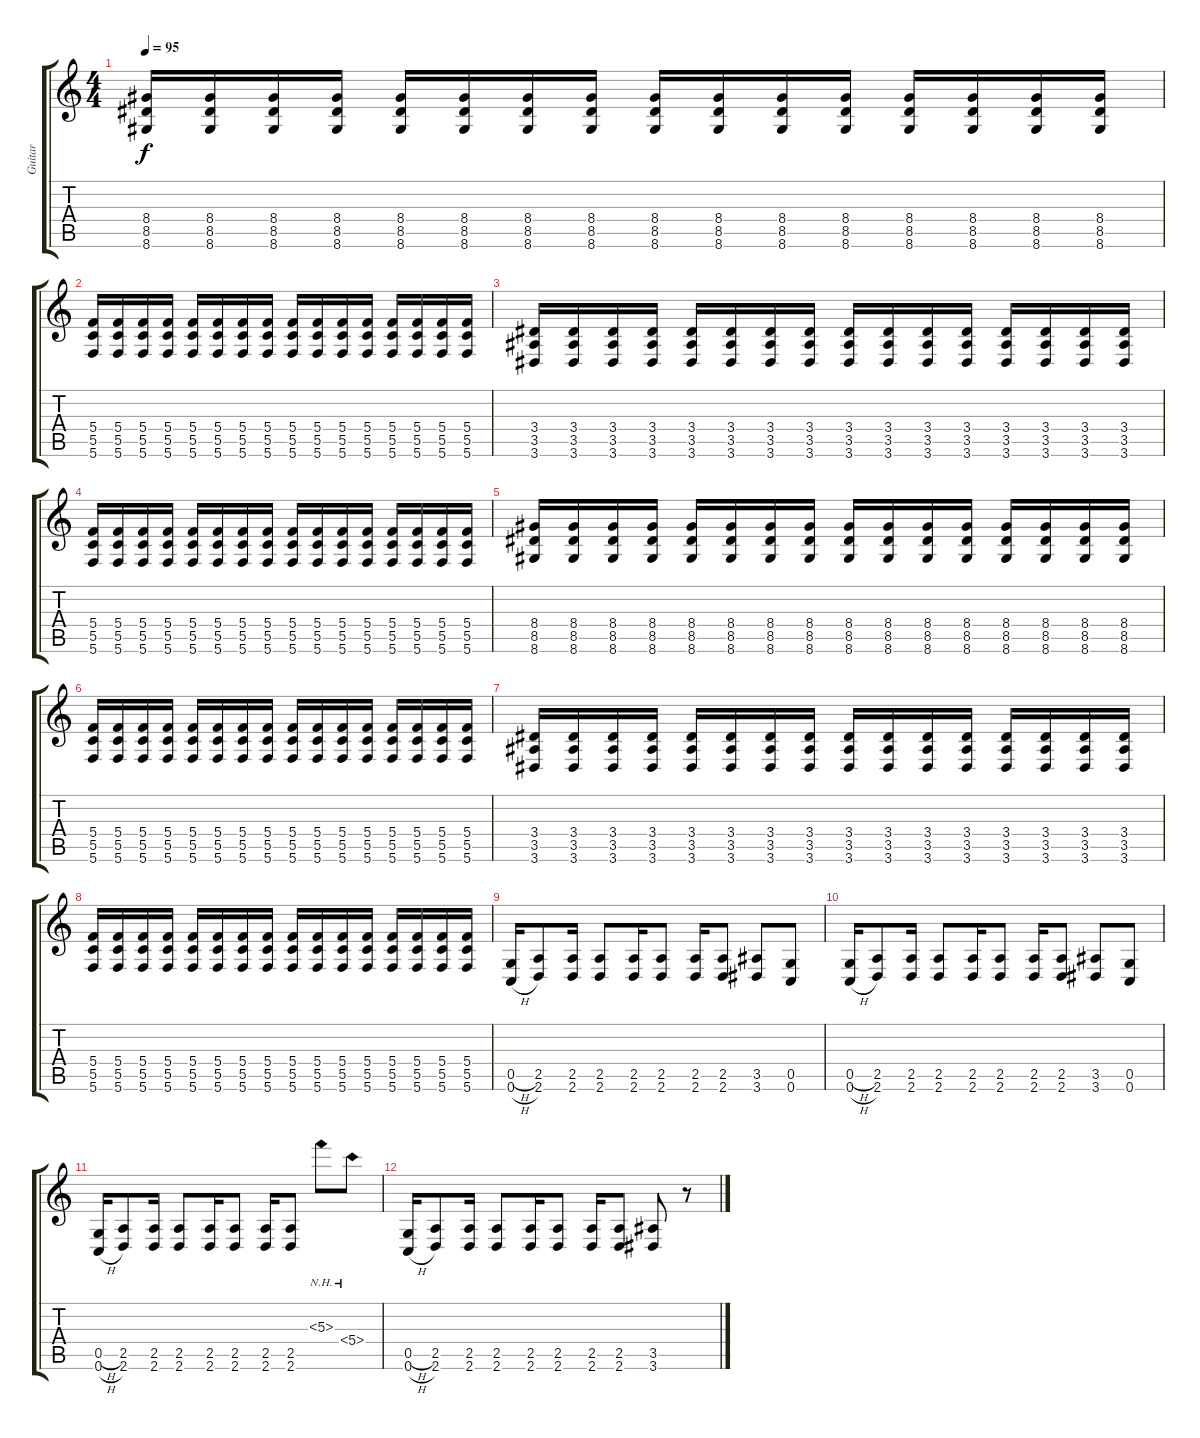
\track ("Guitar" "Guitar") {instrument distortionguitar}
\staff {score tabs}
\tuning (D4 A3 F3 C3 G2 C2) {hide}
\ts (4 4)
\tempo 95
\clef g2
\ks c
(8.4 8.5 8.6).16{dy f} (8.4 8.5 8.6).16 (8.4 8.5 8.6).16 (8.4 8.5 8.6).16 (8.4 8.5 8.6).16 (8.4 8.5 8.6).16 (8.4 8.5 8.6).16 (8.4 8.5 8.6).16 (8.4 8.5 8.6).16 (8.4 8.5 8.6).16 (8.4 8.5 8.6).16 (8.4 8.5 8.6).16 (8.4 8.5 8.6).16 (8.4 8.5 8.6).16 (8.4 8.5 8.6).16 (8.4 8.5 8.6).16 |
(5.4 5.5 5.6).16 (5.4 5.5 5.6).16 (5.4 5.5 5.6).16 (5.4 5.5 5.6).16 (5.4 5.5 5.6).16 (5.4 5.5 5.6).16 (5.4 5.5 5.6).16 (5.4 5.5 5.6).16 (5.4 5.5 5.6).16 (5.4 5.5 5.6).16 (5.4 5.5 5.6).16 (5.4 5.5 5.6).16 (5.4 5.5 5.6).16 (5.4 5.5 5.6).16 (5.4 5.5 5.6).16 (5.4 5.5 5.6).16 |
(3.4 3.5 3.6).16 (3.4 3.5 3.6).16 (3.4 3.5 3.6).16 (3.4 3.5 3.6).16 (3.4 3.5 3.6).16 (3.4 3.5 3.6).16 (3.4 3.5 3.6).16 (3.4 3.5 3.6).16 (3.4 3.5 3.6).16 (3.4 3.5 3.6).16 (3.4 3.5 3.6).16 (3.4 3.5 3.6).16 (3.4 3.5 3.6).16 (3.4 3.5 3.6).16 (3.4 3.5 3.6).16 (3.4 3.5 3.6).16 |
(5.4 5.5 5.6).16 (5.4 5.5 5.6).16 (5.4 5.5 5.6).16 (5.4 5.5 5.6).16 (5.4 5.5 5.6).16 (5.4 5.5 5.6).16 (5.4 5.5 5.6).16 (5.4 5.5 5.6).16 (5.4 5.5 5.6).16 (5.4 5.5 5.6).16 (5.4 5.5 5.6).16 (5.4 5.5 5.6).16 (5.4 5.5 5.6).16 (5.4 5.5 5.6).16 (5.4 5.5 5.6).16 (5.4 5.5 5.6).16 |
(8.4 8.5 8.6).16 (8.4 8.5 8.6).16 (8.4 8.5 8.6).16 (8.4 8.5 8.6).16 (8.4 8.5 8.6).16 (8.4 8.5 8.6).16 (8.4 8.5 8.6).16 (8.4 8.5 8.6).16 (8.4 8.5 8.6).16 (8.4 8.5 8.6).16 (8.4 8.5 8.6).16 (8.4 8.5 8.6).16 (8.4 8.5 8.6).16 (8.4 8.5 8.6).16 (8.4 8.5 8.6).16 (8.4 8.5 8.6).16 |
(5.4 5.5 5.6).16 (5.4 5.5 5.6).16 (5.4 5.5 5.6).16 (5.4 5.5 5.6).16 (5.4 5.5 5.6).16 (5.4 5.5 5.6).16 (5.4 5.5 5.6).16 (5.4 5.5 5.6).16 (5.4 5.5 5.6).16 (5.4 5.5 5.6).16 (5.4 5.5 5.6).16 (5.4 5.5 5.6).16 (5.4 5.5 5.6).16 (5.4 5.5 5.6).16 (5.4 5.5 5.6).16 (5.4 5.5 5.6).16 |
(3.4 3.5 3.6).16 (3.4 3.5 3.6).16 (3.4 3.5 3.6).16 (3.4 3.5 3.6).16 (3.4 3.5 3.6).16 (3.4 3.5 3.6).16 (3.4 3.5 3.6).16 (3.4 3.5 3.6).16 (3.4 3.5 3.6).16 (3.4 3.5 3.6).16 (3.4 3.5 3.6).16 (3.4 3.5 3.6).16 (3.4 3.5 3.6).16 (3.4 3.5 3.6).16 (3.4 3.5 3.6).16 (3.4 3.5 3.6).16 |
(5.4 5.5 5.6).16 (5.4 5.5 5.6).16 (5.4 5.5 5.6).16 (5.4 5.5 5.6).16 (5.4 5.5 5.6).16 (5.4 5.5 5.6).16 (5.4 5.5 5.6).16 (5.4 5.5 5.6).16 (5.4 5.5 5.6).16 (5.4 5.5 5.6).16 (5.4 5.5 5.6).16 (5.4 5.5 5.6).16 (5.4 5.5 5.6).16 (5.4 5.5 5.6).16 (5.4 5.5 5.6).16 (5.4 5.5 5.6).16 |
(0.5{h} 0.6{h}).16 (2.5 2.6).8 (2.5 2.6).16 (2.5 2.6).8 (2.5 2.6).16 (2.5 2.6).8 (2.5 2.6).16 (2.5 2.6).8 (3.5 3.6).8 (0.5 0.6).8 |
(0.5{h} 0.6{h}).16 (2.5 2.6).8 (2.5 2.6).16 (2.5 2.6).8 (2.5 2.6).16 (2.5 2.6).8 (2.5 2.6).16 (2.5 2.6).8 (3.5 3.6).8 (0.5 0.6).8 |
(0.5{h} 0.6{h}).16 (2.5 2.6).8 (2.5 2.6).16 (2.5 2.6).8 (2.5 2.6).16 (2.5 2.6).8 (2.5 2.6).16 (2.5 2.6).8 5.3{nh}.8 5.4{nh}.8 |
(0.5{h} 0.6{h}).16 (2.5 2.6).8 (2.5 2.6).16 (2.5 2.6).8 (2.5 2.6).16 (2.5 2.6).8 (2.5 2.6).16 (2.5 2.6).8 (3.5 3.6).8 r.8
